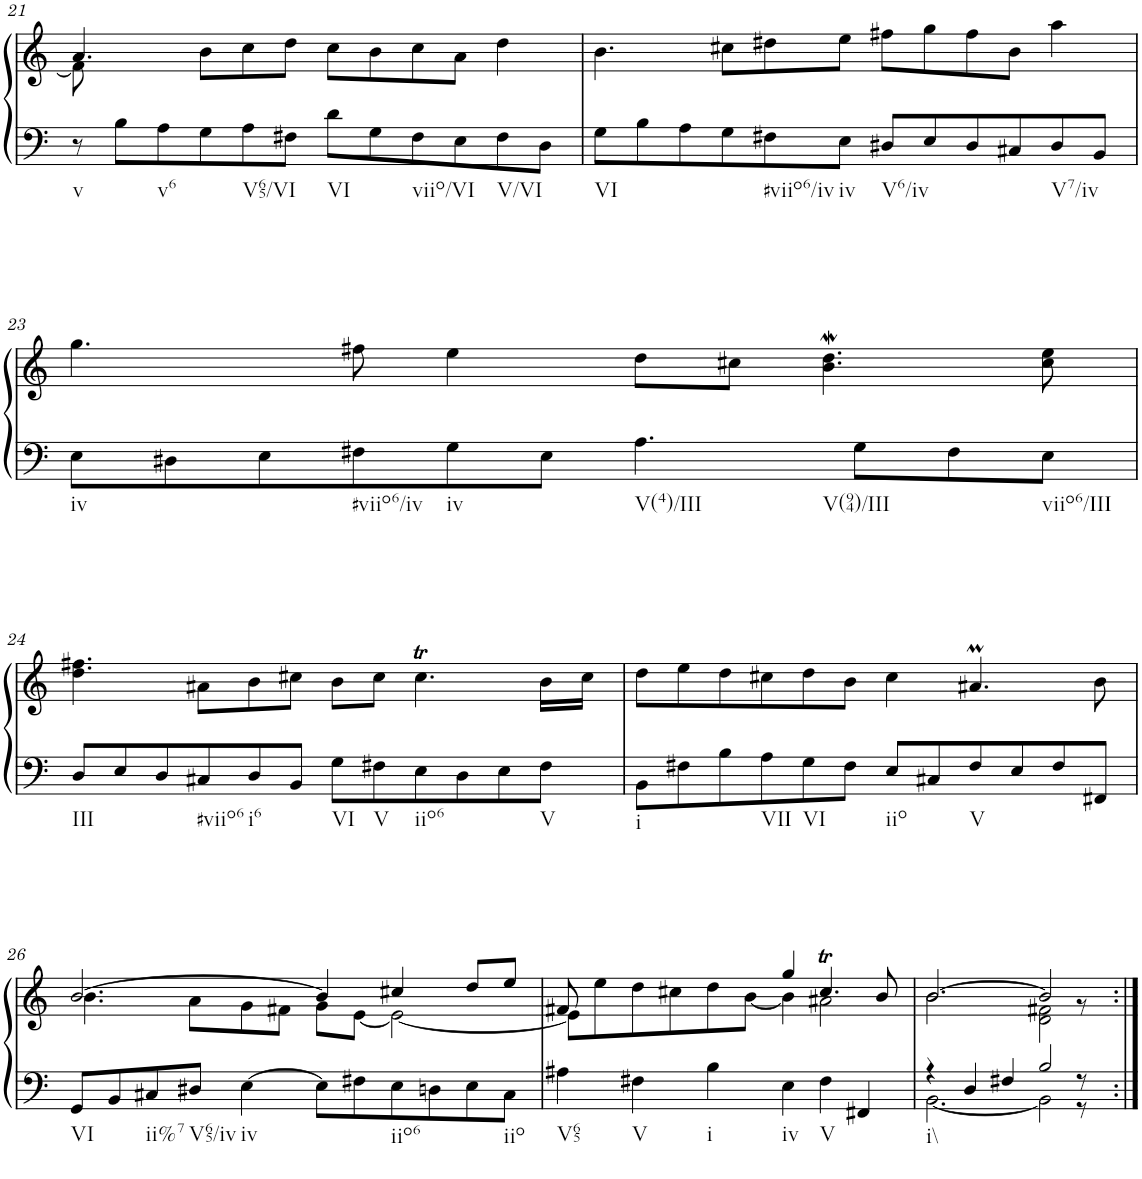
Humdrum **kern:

**kern	**kern
*part1	*part1
*staff2	*staff1
*I"Klavier linke Hand	*
!!LO:PB:g=z
*clefF4	*clefG2
*k[]	*k[]
*M6/4	*M6/4
=21	=21
*	*^
!LO:TX:b:t=v	!	!
8r	4.a/	8f#\]
8B\L	.	1ryy
!LO:TX:b:t=v6	!	!
8A\	.	.
8G\	8b\L	.
!LO:TX:b:t=V65/VI	!	!
8A\	8cc\	.
8F#X\J	8dd\J	.
!LO:TX:b:t=VI	!	!
8d\L	8cc\L	.
8G\	8b\	.
!LO:TX:b:t=viio/VI	!	!
8F#\	8cc\	.
8E\	8a\J	4.ryy
!LO:TX:b:t=V/VI	!	!
8F#\	4dd\	.
8D\J	.	.
*	*v	*v
=22	=22
!LO:TX:b:t=VI	!
8G\L	4.b\
8B\	.
8A\	.
8G\	8cc#X\L
!LO:TX:b:t=#viio6/iv	!
8F#X\	8dd#X\
!LO:TX:b:t=iv	!
8E\J	8ee\J
!LO:TX:b:t=V6/iv	!
8D#X/L	8ff#X\L
8E/	8gg\
8D#/	8ff#\
8C#X/	8b\J
!LO:TX:b:t=V7/iv	!
8D#/	4aa\
8BB/J	.
!!LO:LB:g=z
=23	=23
!LO:TX:b:t=iv	!
8E\L	4.gg\
8D#X\	.
8E\	.
!LO:TX:b:t=#viio6/iv	!
8F#X\	8ff#X\
!LO:TX:b:t=iv	!
8G\	4ee\
8E\J	.
!LO:TX:b:t=V(4)/III	!
!LO:TX:b:t=V(94)/III	!
4.A\	8dd\L
.	8cc#X\J
.	4.b\m 4.dd\m
8G\L	.
8F#\	.
!LO:TX:b:t=viio6/III	!
8E\J	8cc#\ 8ee\
!!LO:LB:g=z
=24	=24
!LO:TX:b:t=III	!
8D/L	4.dd\ 4.ff#X\
8E/	.
8D/	.
!LO:TX:b:t=#viio6	!
8C#X/	8a#X\L
!LO:TX:b:t=i6	!
8D/	8b\
8BB/J	8cc#X\J
!LO:TX:b:t=VI	!
8G\L	8b\L
!LO:TX:b:t=V	!
8F#X\	8cc#\J
!LO:TX:b:t=iio6	!
8E\	4.cc#t\
8D\	.
8E\	.
!LO:TX:b:t=V	!
8F#\J	16b\LL
.	16cc#\JJ
=25	=25
*	*^
!LO:TX:b:t=i	!	!
8BB\L	2.ryy	8dd\L
8F#X\	.	8ee\
8B\	.	8dd\
!LO:TX:b:t=VII	!	!
8A\	.	8cc#X\
!LO:TX:b:t=VI	!	!
8G\	.	8dd\
8F#\J	.	8b\J
!LO:TX:b:t=iio	!	!
8E/L	4ryy	4cc#\
8C#X/	.	.
!LO:TX:b:t=V	!	!
8F#/	4.a#Xm/	2ryy
8E/	.	.
8F#/	.	.
8FF#X/J	8b\	.
!!LO:LB:g=z	!!
=26	=26	=26
!LO:TX:b:t=VI	!	!
8GG/L	[2.b/	4.b\
8BB/	.	.
!LO:TX:b:t=ii%7	!	!
8C#X/	.	.
!LO:TX:b:t=V65/iv	!	!
8D#X/J	.	8a\L
!LO:TX:b:t=iv	!	!
[4E\	.	8g\
.	.	8f#X\J
8E\L]	4b/]	8g\L
8F#X\	.	[8e\J
!LO:TX:b:t=iio6	!	!
8E\	4cc#X/	2e\_
8Dn\	.	.
8E\	8dd/L	.
!LO:TX:b:t=iio	!	!
8C#\J	8ee/J	.
=27	=27	=27
!LO:TX:b:t=V65	!	!
4A#X\	8f#X/	8e\L]
.	8ryy	8ee\
!LO:TX:b:t=V	!	!
4F#X\	2ryy	8dd\
.	.	8cc#X\
!LO:TX:b:t=i	!	!
4B\	.	8dd\
.	.	[8b\J
!LO:TX:b:t=iv	!	!
4E\	4gg/	4b\]
!LO:TX:b:t=V	!	!
4F#\	4.cc#t/	2a#X\
4FF#X/	.	.
.	8b/	.
=28	=28	=28
*^	*	*
!LO:TX:b:t=i\\	!	!	!
4r	[2.BB\	[2.b/	2.b\
4D/	.	.	.
4F#X/	.	.	.
2B/	2BB\]	2b/]	2d\ 2f#X\
8r	8r	8ryy	8r
*v	*v	*	*
*	*v	*v
=:|!	=:|!
*-	*-
